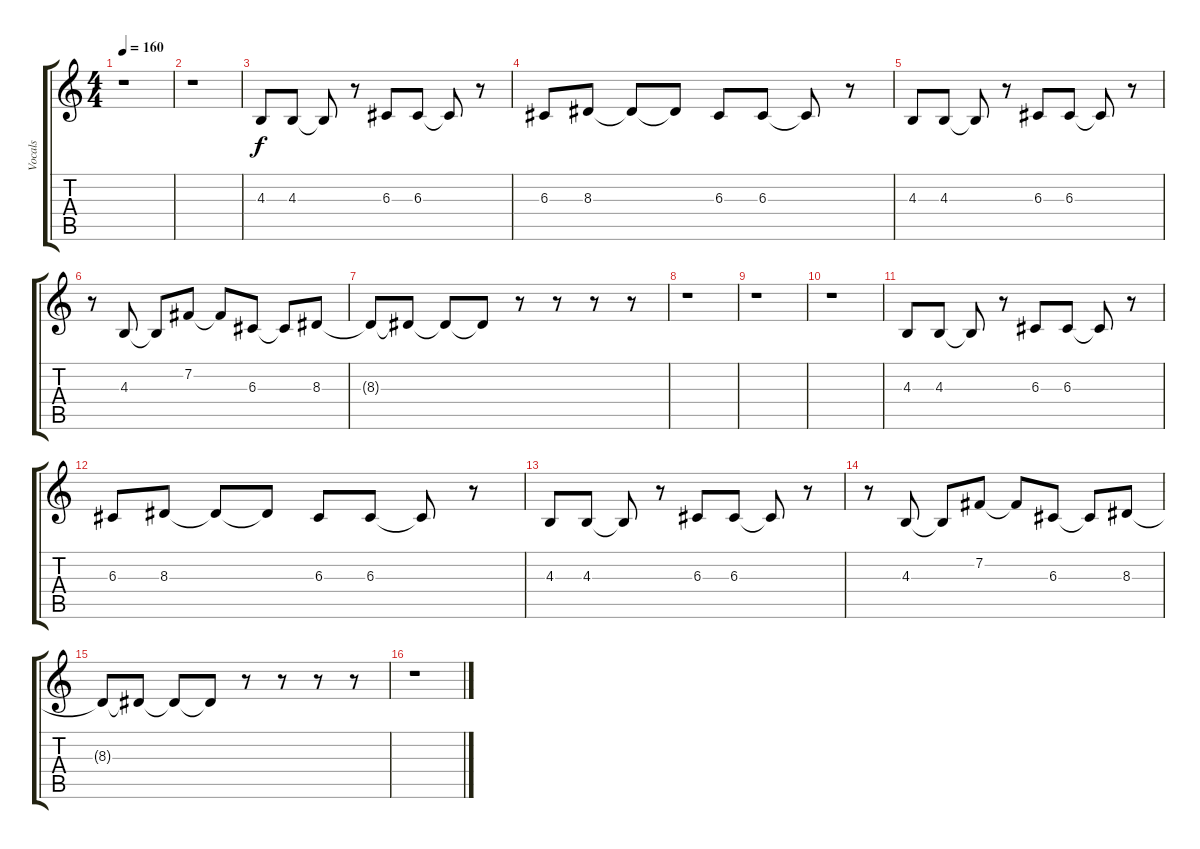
\track ("Vocals" "Vocals") {instrument lead2sawtooth}
\staff {score tabs}
\tuning (E4 B3 G3 D3 A2 E2) {hide}
\ts (4 4)
\tempo 160
\clef g2
\ks c
r.1{dy f} |
r.1 |
4.3.8 4.3.8 4.3{t}.8 r.8 6.3.8 6.3.8 6.3{t}.8 r.8 |
6.3.8 8.3.8 8.3{t}.8 8.3{t}.8 6.3.8 6.3.8 6.3{t}.8 r.8 |
4.3.8 4.3.8 4.3{t}.8 r.8 6.3.8 6.3.8 6.3{t}.8 r.8 |
r.8 4.3.8 4.3{t}.8 7.2.8 7.2{t}.8 6.3.8 6.3{t}.8 8.3.8 |
8.3{t}.8 8.3{t}.8 8.3{t}.8 8.3{t}.8 r.8 r.8 r.8 r.8 |
r.1 |
r.1 |
r.1 |
4.3.8 4.3.8 4.3{t}.8 r.8 6.3.8 6.3.8 6.3{t}.8 r.8 |
6.3.8 8.3.8 8.3{t}.8 8.3{t}.8 6.3.8 6.3.8 6.3{t}.8 r.8 |
4.3.8 4.3.8 4.3{t}.8 r.8 6.3.8 6.3.8 6.3{t}.8 r.8 |
r.8 4.3.8 4.3{t}.8 7.2.8 7.2{t}.8 6.3.8 6.3{t}.8 8.3.8 |
8.3{t}.8 8.3{t}.8 8.3{t}.8 8.3{t}.8 r.8 r.8 r.8 r.8 |
r.1
